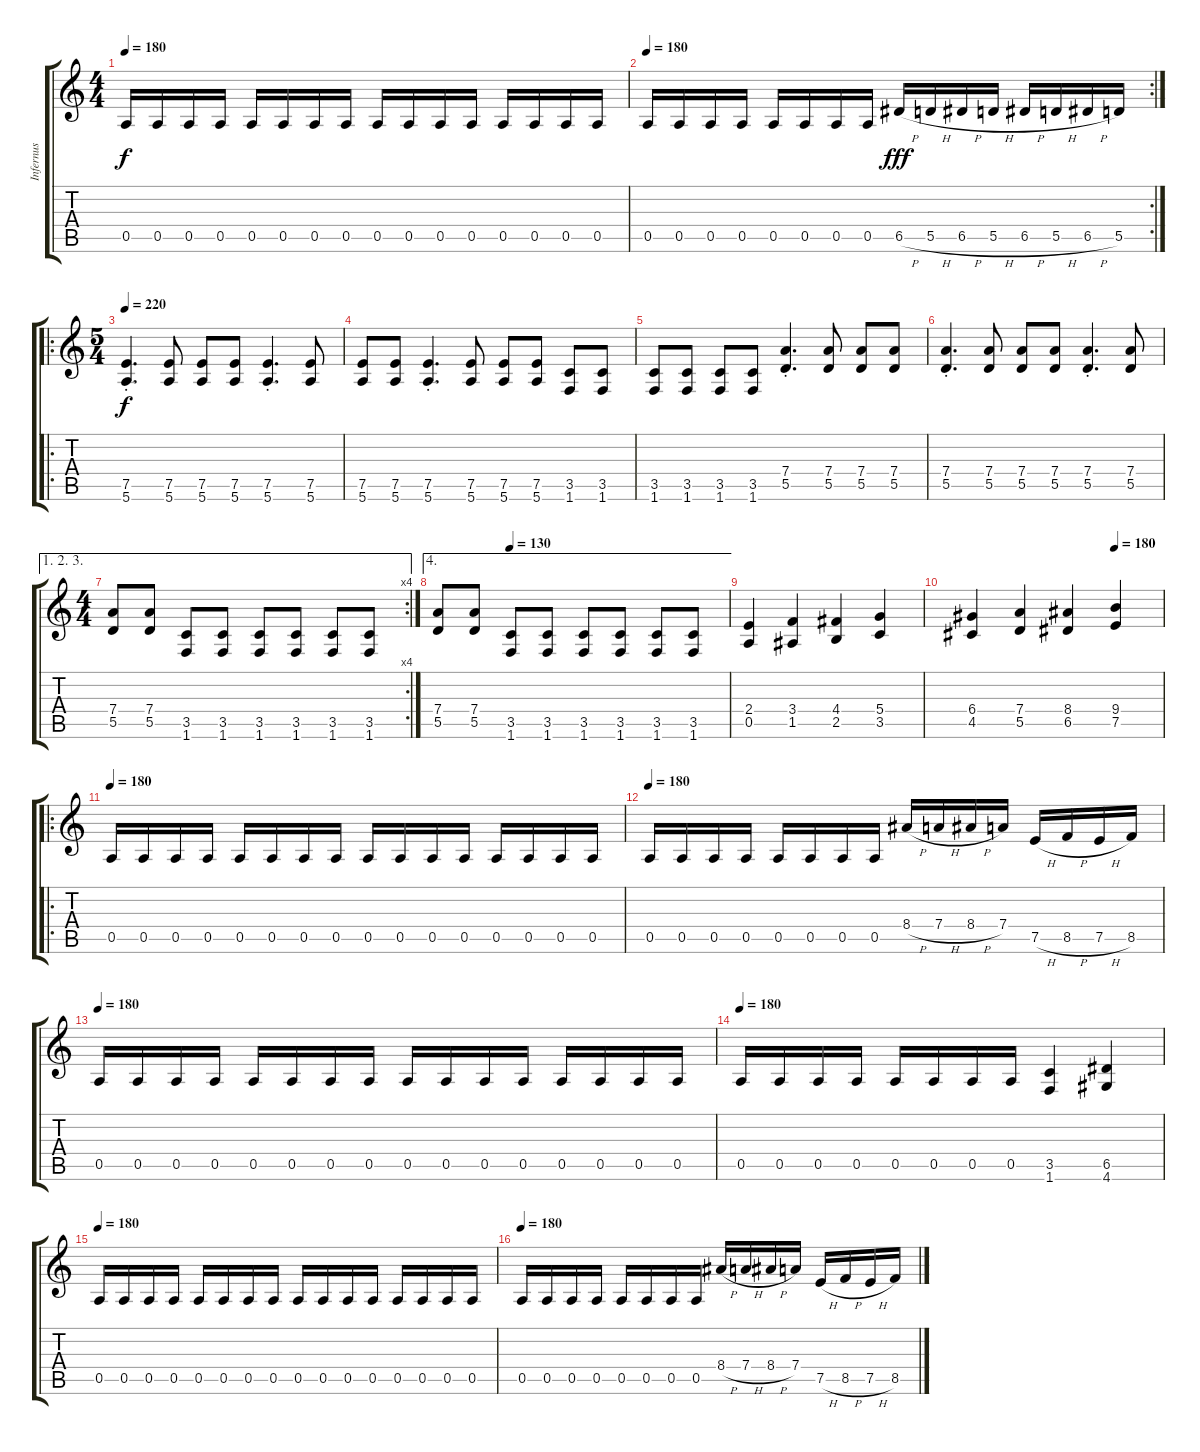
\track ("Infernus" "Infernus") {instrument distortionguitar}
\staff {score tabs}
\tuning (E4 B3 G3 D3 A2 E2) {hide}
\ts (4 4)
\tempo 180
\clef g2
\ks c
0.5.16{dy f} 0.5.16 0.5.16 0.5.16 0.5.16 0.5.16 0.5.16 0.5.16 0.5.16 0.5.16 0.5.16 0.5.16 0.5.16 0.5.16 0.5.16 0.5.16 |
\rc 2
\tempo 180
0.5.16 0.5.16 0.5.16 0.5.16 0.5.16 0.5.16 0.5.16 0.5.16 6.5{h}.16{dy fff} 5.5{h}.16 6.5{h}.16 5.5{h}.16 6.5{h}.16 5.5{h}.16 6.5{h}.16 5.5.16 |
\ro
\ts (5 4)
\tempo 220
(7.5{st} 5.6{st}).4{d dy f} (7.5 5.6).8 (7.5 5.6).8 (7.5 5.6).8 (7.5{st} 5.6{st}).4{d} (7.5 5.6).8 |
(7.5 5.6).8 (7.5 5.6).8 (7.5{st} 5.6{st}).4{d} (7.5 5.6).8 (7.5 5.6).8 (7.5 5.6).8 (3.5 1.6).8 (3.5 1.6).8 |
(3.5 1.6).8 (3.5 1.6).8 (3.5 1.6).8 (3.5 1.6).8 (7.4{st} 5.5{st}).4{d} (7.4 5.5).8 (7.4 5.5).8 (7.4 5.5).8 |
(7.4{st} 5.5{st}).4{d} (7.4 5.5).8 (7.4 5.5).8 (7.4 5.5).8 (7.4{st} 5.5{st}).4{d} (7.4 5.5).8 |
\ae (1 2 3)
\rc 4
\ts (4 4)
(7.4 5.5).8 (7.4 5.5).8 (3.5 1.6).8 (3.5 1.6).8 (3.5 1.6).8 (3.5 1.6).8 (3.5 1.6).8 (3.5 1.6).8 |
\ae 4
\tempo (130 0.25)
(7.4 5.5).8 (7.4 5.5).8 (3.5 1.6).8 (3.5 1.6).8 (3.5 1.6).8 (3.5 1.6).8 (3.5 1.6).8 (3.5 1.6).8 |
(2.4 0.5).4 (3.4 1.5).4 (4.4 2.5).4 (5.4 3.5).4 |
\tempo (180 0.75)
(6.4 4.5).4 (7.4 5.5).4 (8.4 6.5).4 (9.4 7.5).4 |
\ro
\tempo 180
0.5.16 0.5.16 0.5.16 0.5.16 0.5.16 0.5.16 0.5.16 0.5.16 0.5.16 0.5.16 0.5.16 0.5.16 0.5.16 0.5.16 0.5.16 0.5.16 |
\tempo 180
0.5.16 0.5.16 0.5.16 0.5.16 0.5.16 0.5.16 0.5.16 0.5.16 8.4{h}.16 7.4{h}.16 8.4{h}.16 7.4.16 7.5{h}.16 8.5{h}.16 7.5{h}.16 8.5.16 |
\tempo 180
0.5.16 0.5.16 0.5.16 0.5.16 0.5.16 0.5.16 0.5.16 0.5.16 0.5.16 0.5.16 0.5.16 0.5.16 0.5.16 0.5.16 0.5.16 0.5.16 |
\tempo 180
0.5.16 0.5.16 0.5.16 0.5.16 0.5.16 0.5.16 0.5.16 0.5.16 (3.5 1.6).4 (6.5 4.6).4 |
\tempo 180
0.5.16 0.5.16 0.5.16 0.5.16 0.5.16 0.5.16 0.5.16 0.5.16 0.5.16 0.5.16 0.5.16 0.5.16 0.5.16 0.5.16 0.5.16 0.5.16 |
\tempo 180
0.5.16 0.5.16 0.5.16 0.5.16 0.5.16 0.5.16 0.5.16 0.5.16 8.4{h}.16 7.4{h}.16 8.4{h}.16 7.4.16 7.5{h}.16 8.5{h}.16 7.5{h}.16 8.5.16
